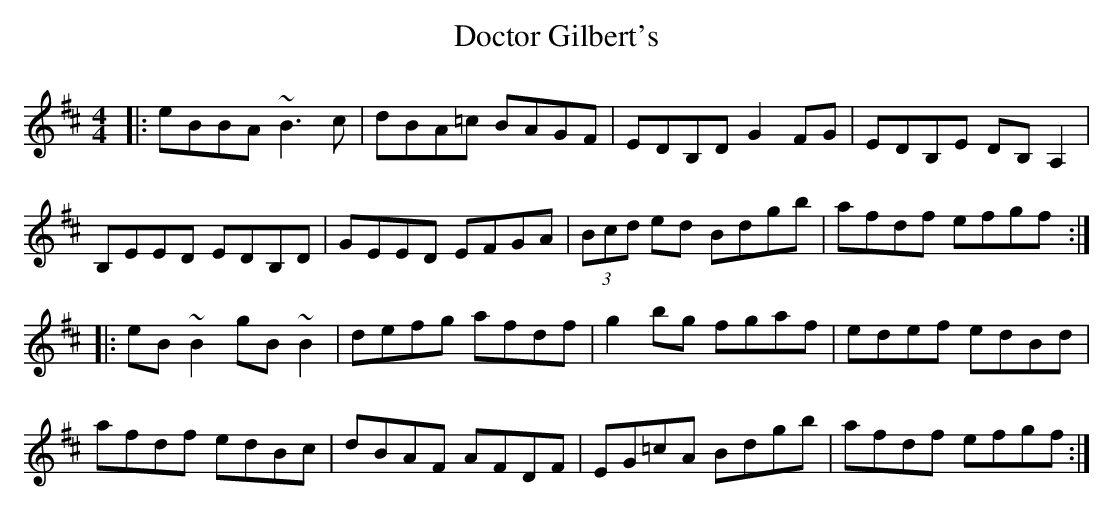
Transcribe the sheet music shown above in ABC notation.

X:1
T:Doctor Gilbert's
M:4/4
L:1/8
K:Edor
|:eBBA ~B3c|dBA=c BAGF|EDB,D G2FG|EDB,E DB,A,2|
B,EED EDB,D|GEED EFGA|(3Bcd ed Bdgb|afdf efgf:|
|:eB~B2 gB~B2|defg afdf|g2bg fgaf|edef edBd|
afdf edBc|dBAF AFDF|EG=cA Bdgb|afdf efgf:|
